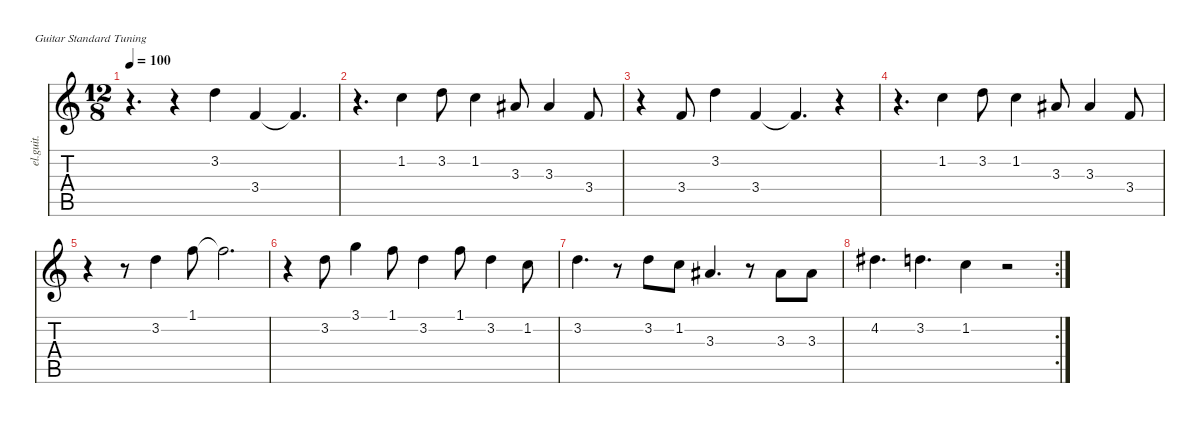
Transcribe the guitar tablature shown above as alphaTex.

\defaultSystemsLayout 4
\hideDynamics
\bracketExtendMode nobrackets
\track ("Clean Guitar" "el.guit.") {instrument electricguitarclean}
\staff {score tabs}
\tuning (E4 B3 G3 D3 A2 E2)
\ts (12 8)
\beaming (8 3 3 3 3)
\tempo 100
\clef g2
\ks c
r.4{d dy mf instrument electricguitarclean beam Down} r.4{beam Down} 3.2.4{beam Down} 3.4.4{beam Up} 3.4{t}.4{d beam Up} |
r.4{d beam Down} 1.2.4{beam Down} 3.2.8{beam Down} 1.2.4{beam Down} 3.3{acc #}.8{beam Up} 3.3{acc #}.4{beam Up} 3.4.8{beam Up} |
r.4{beam Down} 3.4.8{beam Up} 3.2.4{beam Down} 3.4.4{beam Up} 3.4{t}.4{d beam Up} r.4{beam Down} |
r.4{d beam Down} 1.2.4{beam Down} 3.2.8{beam Down} 1.2.4{beam Down} 3.3{acc #}.8{beam Up} 3.3{acc #}.4{beam Up} 3.4.8{beam Up} |
r.4{beam Down} r.8{beam Down} 3.2.4{beam Down} 1.1.8{beam Down} 1.1{t}.2{d beam Down} |
r.4{beam Down} 3.2.8{beam Down} 3.1.4{beam Down} 1.1.8{beam Down} 3.2.4{beam Down} 1.1.8{beam Down} 3.2.4{beam Down} 1.2.8{beam Down} |
3.2.4{d beam Down} r.8{beam Down} 3.2.8{beam Down} 1.2.8{beam Down} 3.3{acc #}.4{d beam Up} r.8{beam Down} 3.3{acc #}.8{beam Up} 3.3{acc #}.8{beam Up} |
\rc 2
4.2{acc #}.4{d beam Down} 3.2.4{d beam Down} 1.2.4{beam Down} r.2{beam Down}
